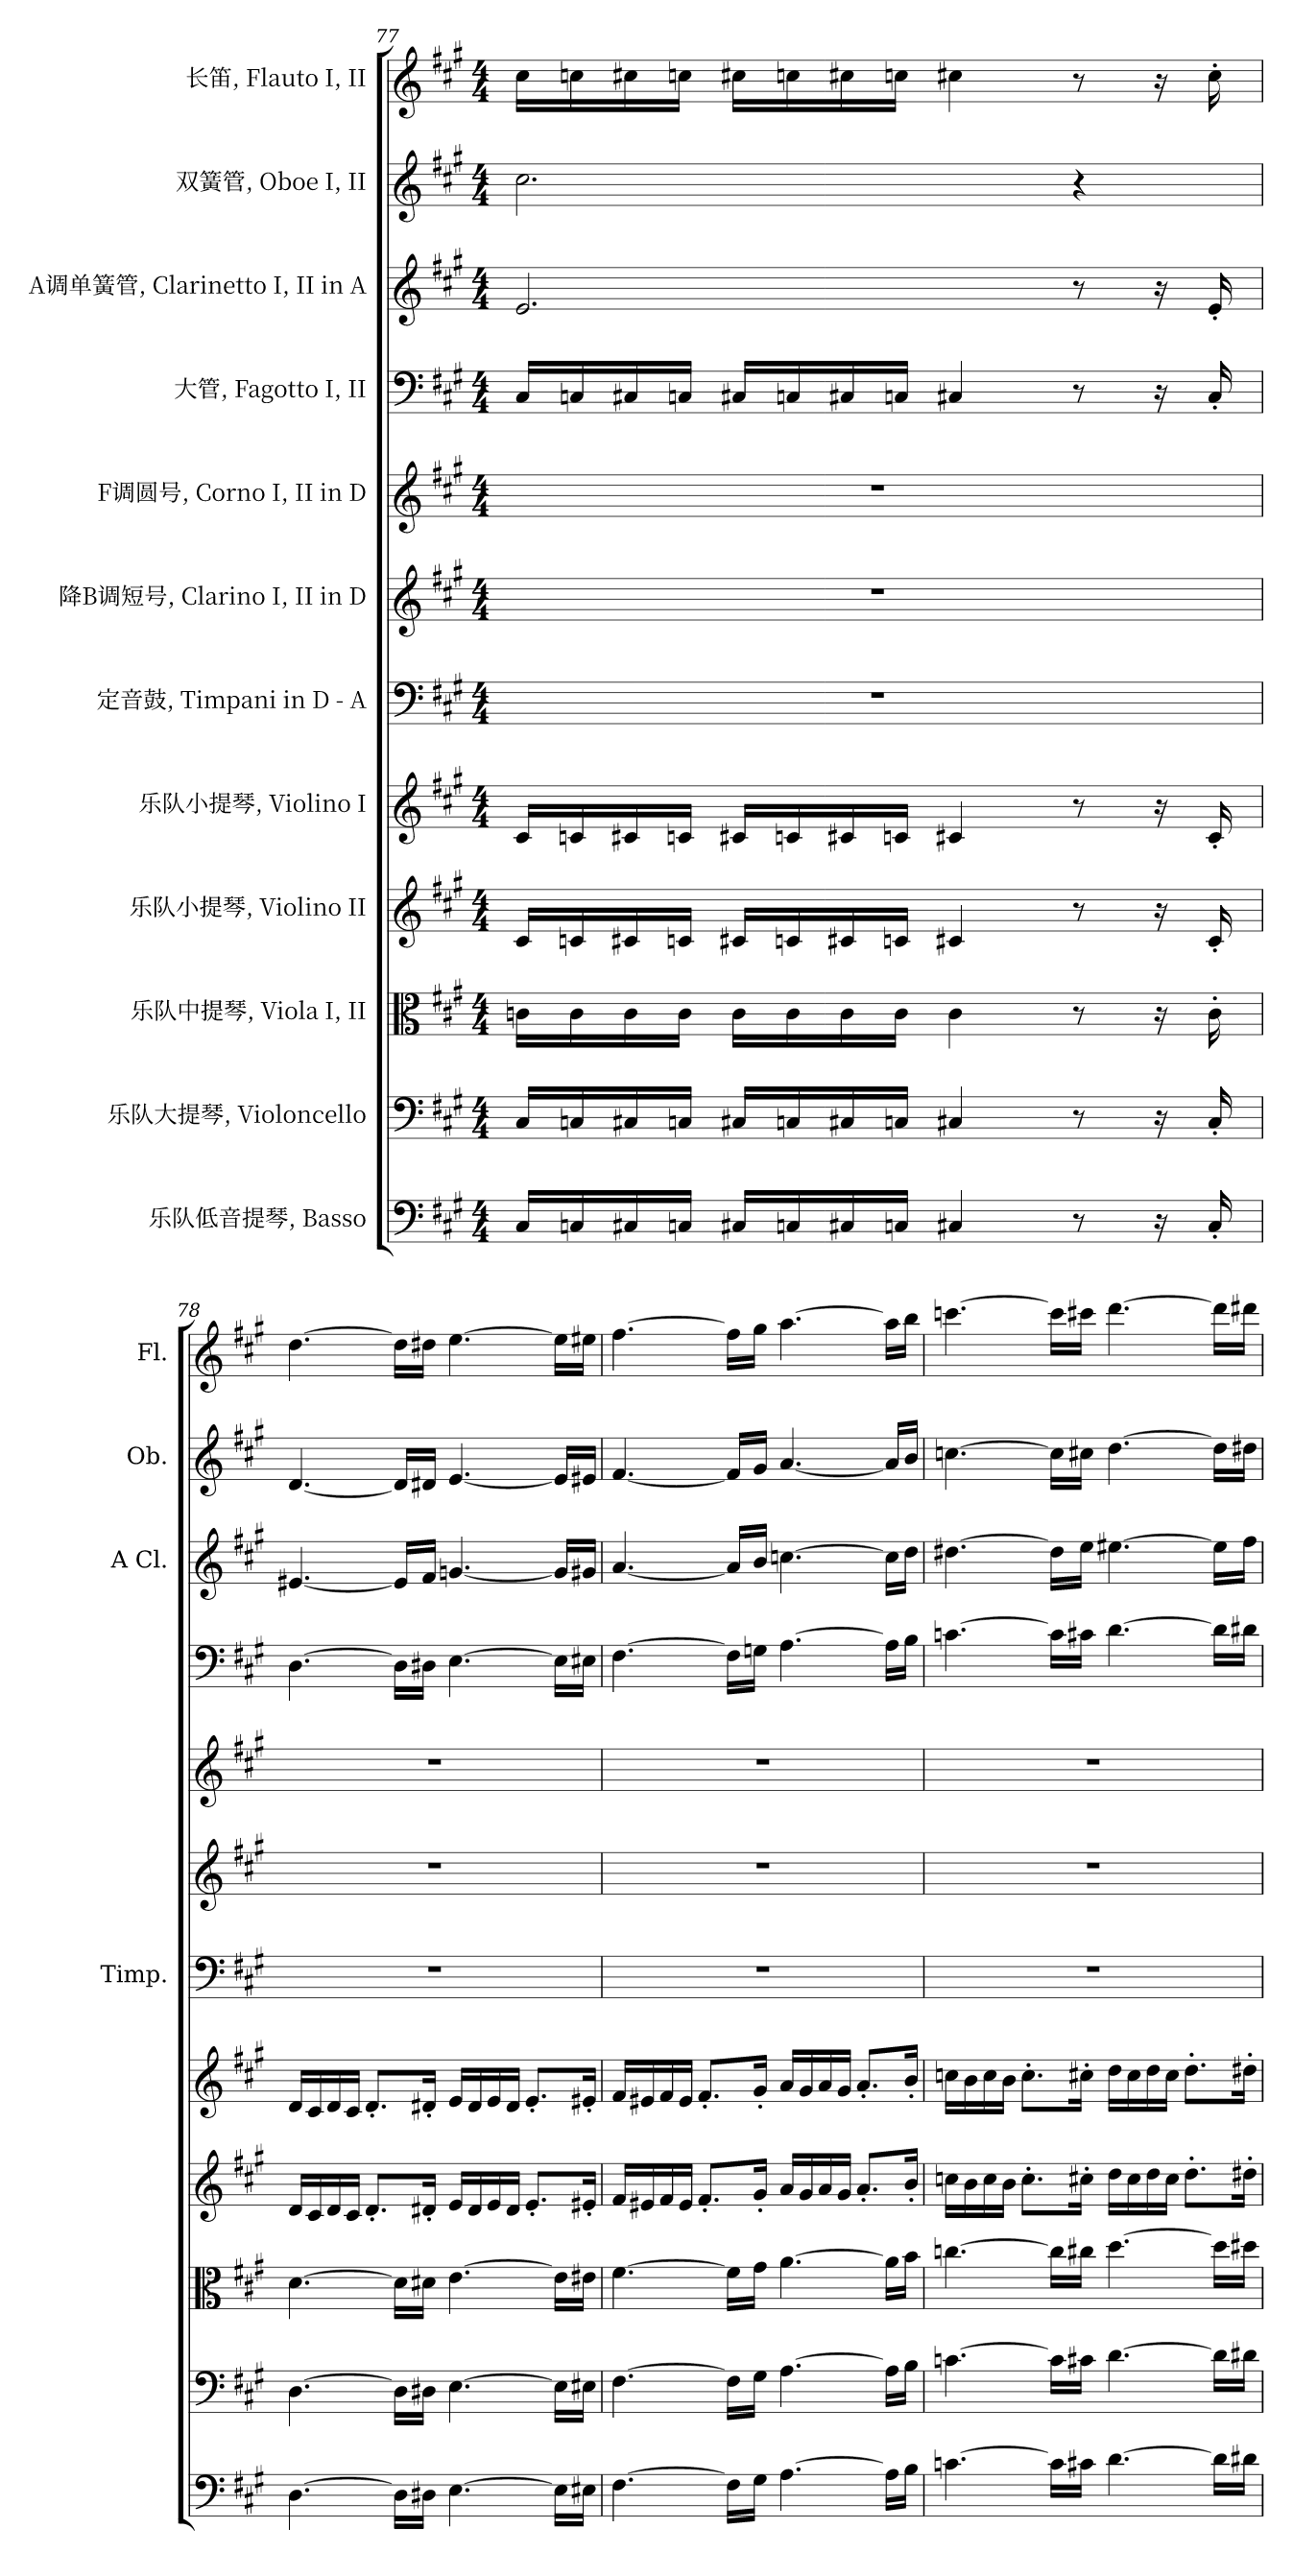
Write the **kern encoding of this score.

**kern	**kern	**kern	**kern	**kern	**kern	**kern	**kern	**kern	**kern	**kern	**kern
*part12	*part11	*part10	*part9	*part8	*part7	*part6	*part5	*part4	*part3	*part2	*part1
*staff12	*staff11	*staff10	*staff9	*staff8	*staff7	*staff6	*staff5	*staff4	*staff3	*staff2	*staff1
*I"乐队低音提琴, Basso	*I"乐队大提琴, Violoncello	*I"乐队中提琴, Viola I, II	*I"乐队小提琴, Violino II	*I"乐队小提琴, Violino I	*I"定音鼓, Timpani in D - A	*I"降B调短号, Clarino I, II in D	*I"F调圆号, Corno I, II in D	*I"大管, Fagotto I, II	*I"A调单簧管, Clarinetto I, II in A	*I"双簧管, Oboe I, II	*I"长笛, Flauto I, II
*	*	*	*	*	*I'Timp.	*	*	*	*I'A Cl.	*I'Ob.	*I'Fl.
!!LO:PB:g=z
*clefF4	*clefF4	*clefC3	*clefG2	*clefG2	*clefF4	*clefG2	*clefG2	*clefF4	*clefG2	*clefG2	*clefG2
*ITrd7c12	*	*	*	*	*	*ITrd1c2	*ITrd4c7	*	*ITrd2c3	*	*
*k[f#c#g#]	*k[f#c#g#]	*k[f#c#g#]	*k[f#c#g#]	*k[f#c#g#]	*k[f#c#g#]	*k[f#]	*k[f#c#]	*k[f#c#g#]	*k[f#c#g#d#a#e#]	*k[f#c#g#]	*k[f#c#g#]
*M4/4	*M4/4	*M4/4	*M4/4	*M4/4	*M4/4	*M4/4	*M4/4	*M4/4	*M4/4	*M4/4	*M4/4
=77	=77	=77	=77	=77	=77	=77	=77	=77	=77	=77	=77
16CC#/LL	16C#/LL	16cn\LL	16c#/LL	16c#/LL	1r	1r	1r	16C#/LL	2.c#/	2.cc#\	16cc#\LL
16CCn/	16Cn/	16c\	16cn/	16cn/	.	.	.	16Cn/	.	.	16ccn\
16CC#X/	16C#X/	16c\	16c#X/	16c#X/	.	.	.	16C#X/	.	.	16cc#X\
16CCn/JJ	16Cn/JJ	16c\JJ	16cn/JJ	16cn/JJ	.	.	.	16Cn/JJ	.	.	16ccn\JJ
16CC#X/LL	16C#X/LL	16c\LL	16c#X/LL	16c#X/LL	.	.	.	16C#X/LL	.	.	16cc#X\LL
16CCn/	16Cn/	16c\	16cn/	16cn/	.	.	.	16Cn/	.	.	16ccn\
16CC#X/	16C#X/	16c\	16c#X/	16c#X/	.	.	.	16C#X/	.	.	16cc#X\
16CCn/JJ	16Cn/JJ	16c\JJ	16cn/JJ	16cn/JJ	.	.	.	16Cn/JJ	.	.	16ccn\JJ
4CC#X/	4C#X/	4c\	4c#X/	4c#X/	.	.	.	4C#X/	.	.	4cc#X\
8r	8r	8r	8r	8r	.	.	.	8r	8r	4r	8r
16r	16r	16r	16r	16r	.	.	.	16r	16r	.	16r
16CC#'/	16C#'/	16c'\	16c#'/	16c#'/	.	.	.	16C#'/	16c#'/	.	16cc#'\
=78	=78	=78	=78	=78	=78	=78	=78	=78	=78	=78	=78
[4.DD\	[4.D\	[4.d\	16d/LL	16d/LL	1r	1r	1r	[4.D\	[4.c##X/	[4.d/	[4.dd\
.	.	.	16c#/	16c#/	.	.	.	.	.	.	.
.	.	.	16d/	16d/	.	.	.	.	.	.	.
.	.	.	16c#/JJ	16c#/JJ	.	.	.	.	.	.	.
.	.	.	8.d'/L	8.d'/L	.	.	.	.	.	.	.
16DD\LL]	16D\LL]	16d\LL]	.	.	.	.	.	16D\LL]	16c##/LL]	16d/LL]	16dd\LL]
16DD#X\JJ	16D#X\JJ	16d#X\JJ	16d#X'/Jk	16d#X'/Jk	.	.	.	16D#X\JJ	16d#/JJ	16d#X/JJ	16dd#X\JJ
[4.EE\	[4.E\	[4.e\	16e/LL	16e/LL	.	.	.	[4.E\	[4.en/	[4.e/	[4.ee\
.	.	.	16d#/	16d#/	.	.	.	.	.	.	.
.	.	.	16e/	16e/	.	.	.	.	.	.	.
.	.	.	16d#/JJ	16d#/JJ	.	.	.	.	.	.	.
.	.	.	8.e'/L	8.e'/L	.	.	.	.	.	.	.
16EE\LL]	16E\LL]	16e\LL]	.	.	.	.	.	16E\LL]	16e/LL]	16e/LL]	16ee\LL]
16EE#X\JJ	16E#X\JJ	16e#X\JJ	16e#X'/Jk	16e#X'/Jk	.	.	.	16E#X\JJ	16e#X/JJ	16e#X/JJ	16ee#X\JJ
!!LO:PB:g=z
=79	=79	=79	=79	=79	=79	=79	=79	=79	=79	=79	=79
[4.FF#\	[4.F#\	[4.f#\	16f#/LL	16f#/LL	1r	1r	1r	[4.F#\	[4.f#/	[4.f#/	[4.ff#\
.	.	.	16e#X/	16e#X/	.	.	.	.	.	.	.
.	.	.	16f#/	16f#/	.	.	.	.	.	.	.
.	.	.	16e#/JJ	16e#/JJ	.	.	.	.	.	.	.
.	.	.	8.f#'/L	8.f#'/L	.	.	.	.	.	.	.
16FF#\LL]	16F#\LL]	16f#\LL]	.	.	.	.	.	16F#\LL]	16f#/LL]	16f#/LL]	16ff#\LL]
16GG#\JJ	16G#\JJ	16g#\JJ	16g#'/Jk	16g#'/Jk	.	.	.	16Gn\JJ	16g#/JJ	16g#/JJ	16gg#\JJ
[4.AA\	[4.A\	[4.a\	16a/LL	16a/LL	.	.	.	[4.A\	[4.an\	[4.a/	[4.aa\
.	.	.	16g#/	16g#/	.	.	.	.	.	.	.
.	.	.	16a/	16a/	.	.	.	.	.	.	.
.	.	.	16g#/JJ	16g#/JJ	.	.	.	.	.	.	.
.	.	.	8.a'/L	8.a'/L	.	.	.	.	.	.	.
16AA\LL]	16A\LL]	16a\LL]	.	.	.	.	.	16A\LL]	16a\LL]	16a/LL]	16aa\LL]
16BB\JJ	16B\JJ	16b\JJ	16b'/Jk	16b'/Jk	.	.	.	16B\JJ	16b\JJ	16b/JJ	16bb\JJ
=80	=80	=80	=80	=80	=80	=80	=80	=80	=80	=80	=80
[4.Cn\	[4.cn\	[4.ccn\	16ccn\LL	16ccn\LL	1r	1r	1r	[4.cn\	[4.b#X\	[4.ccn\	[4.cccn\
.	.	.	16b\	16b\	.	.	.	.	.	.	.
.	.	.	16cc\	16cc\	.	.	.	.	.	.	.
.	.	.	16b\JJ	16b\JJ	.	.	.	.	.	.	.
.	.	.	8.cc'\L	8.cc'\L	.	.	.	.	.	.	.
16C\LL]	16c\LL]	16cc\LL]	.	.	.	.	.	16c\LL]	16b#\LL]	16cc\LL]	16ccc\LL]
16C#X\JJ	16c#X\JJ	16cc#X\JJ	16cc#X'\Jk	16cc#X'\Jk	.	.	.	16c#X\JJ	16cc#\JJ	16cc#X\JJ	16ccc#X\JJ
[4.D\	[4.d\	[4.dd\	16dd\LL	16dd\LL	.	.	.	[4.d\	[4.cc##X\	[4.dd\	[4.ddd\
.	.	.	16cc#\	16cc#\	.	.	.	.	.	.	.
.	.	.	16dd\	16dd\	.	.	.	.	.	.	.
.	.	.	16cc#\JJ	16cc#\JJ	.	.	.	.	.	.	.
.	.	.	8.dd'\L	8.dd'\L	.	.	.	.	.	.	.
16D\LL]	16d\LL]	16dd\LL]	.	.	.	.	.	16d\LL]	16cc##\LL]	16dd\LL]	16ddd\LL]
16D#X\JJ	16d#X\JJ	16dd#X\JJ	16dd#X'\Jk	16dd#X'\Jk	.	.	.	16d#X\JJ	16dd#\JJ	16dd#X\JJ	16ddd#X\JJ
=	=	=	=	=	=	=	=	=	=	=	=
*-	*-	*-	*-	*-	*-	*-	*-	*-	*-	*-	*-
